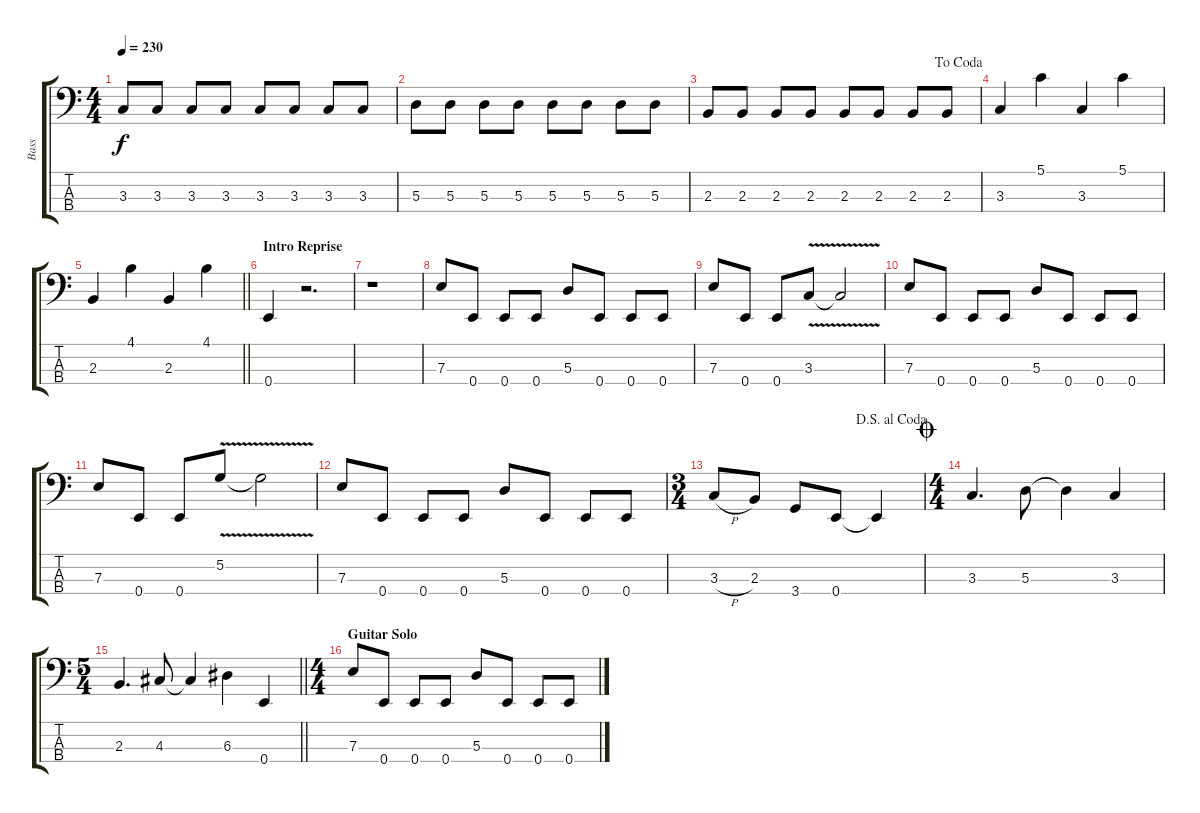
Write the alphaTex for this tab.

\track ("Bass" "Bass") {instrument electricbasspick}
\staff {score tabs}
\tuning (G2 D2 A1 E1) {hide}
\ts (4 4)
\tempo 230
\clef f4
\ks c
3.3.8{dy f} 3.3.8 3.3.8 3.3.8 3.3.8 3.3.8 3.3.8 3.3.8 |
5.3.8 5.3.8 5.3.8 5.3.8 5.3.8 5.3.8 5.3.8 5.3.8 |
\jump dacoda
2.3.8 2.3.8 2.3.8 2.3.8 2.3.8 2.3.8 2.3.8 2.3.8 |
3.3.4 5.1.4 3.3.4 5.1.4 |
\barLineRight lightlight
2.3.4 4.1.4 2.3.4 4.1.4 |
\section ("" "Intro Reprise")
0.4.4 r.2{d} |
r.1 |
7.3.8 0.4.8 0.4.8 0.4.8 5.3.8 0.4.8 0.4.8 0.4.8 |
7.3.8 0.4.8 0.4.8 3.3{v}.8 3.3{t}.2 |
7.3.8 0.4.8 0.4.8 0.4.8 5.3.8 0.4.8 0.4.8 0.4.8 |
7.3.8 0.4.8 0.4.8 5.2{v}.8 5.2{t}.2 |
7.3.8 0.4.8 0.4.8 0.4.8 5.3.8 0.4.8 0.4.8 0.4.8 |
\ts (3 4)
\jump dalsegnoalcoda
3.3{h}.8 2.3.8 3.4.8 0.4.8 0.4{t}.4 |
\ts (4 4)
\jump coda
3.3.4{d} 5.3.8 5.3{t}.4 3.3.4 |
\ts (5 4)
\barLineRight lightlight
2.3.4{d} 4.3.8 4.3{t}.4 6.3.4 0.4.4 |
\ts (4 4)
\section ("" "Guitar Solo")
7.3.8 0.4.8 0.4.8 0.4.8 5.3.8 0.4.8 0.4.8 0.4.8
